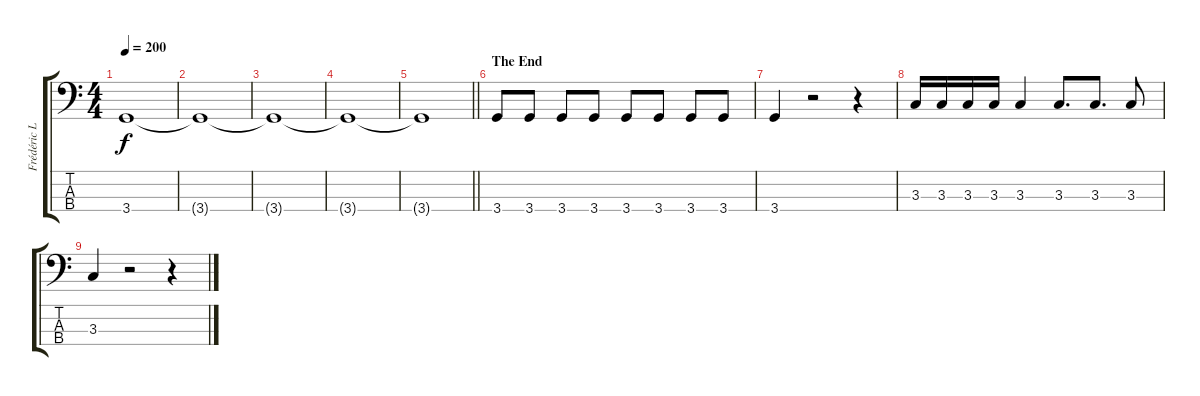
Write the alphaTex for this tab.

\track ("Frédéric Leclercq (Bass)" "Frédéric L") {instrument electricbassfinger}
\staff {score tabs}
\tuning (G2 D2 A1 E1) {hide}
\ts (4 4)
\tempo 200
\clef f4
\ks aminor
3.4{t}.1{dy f} |
3.4{t}.1 |
3.4{t}.1 |
3.4{t}.1 |
\barLineRight lightlight
3.4{t}.1 |
\section ("" "The End")
3.4.8 3.4.8 3.4.8 3.4.8 3.4.8 3.4.8 3.4.8 3.4.8 |
3.4.4 r.2 r.4 |
3.3.16 3.3.16 3.3.16 3.3.16 3.3.4 3.3.8{d} 3.3.8{d} 3.3.8 |
3.3.4 r.2 r.4
